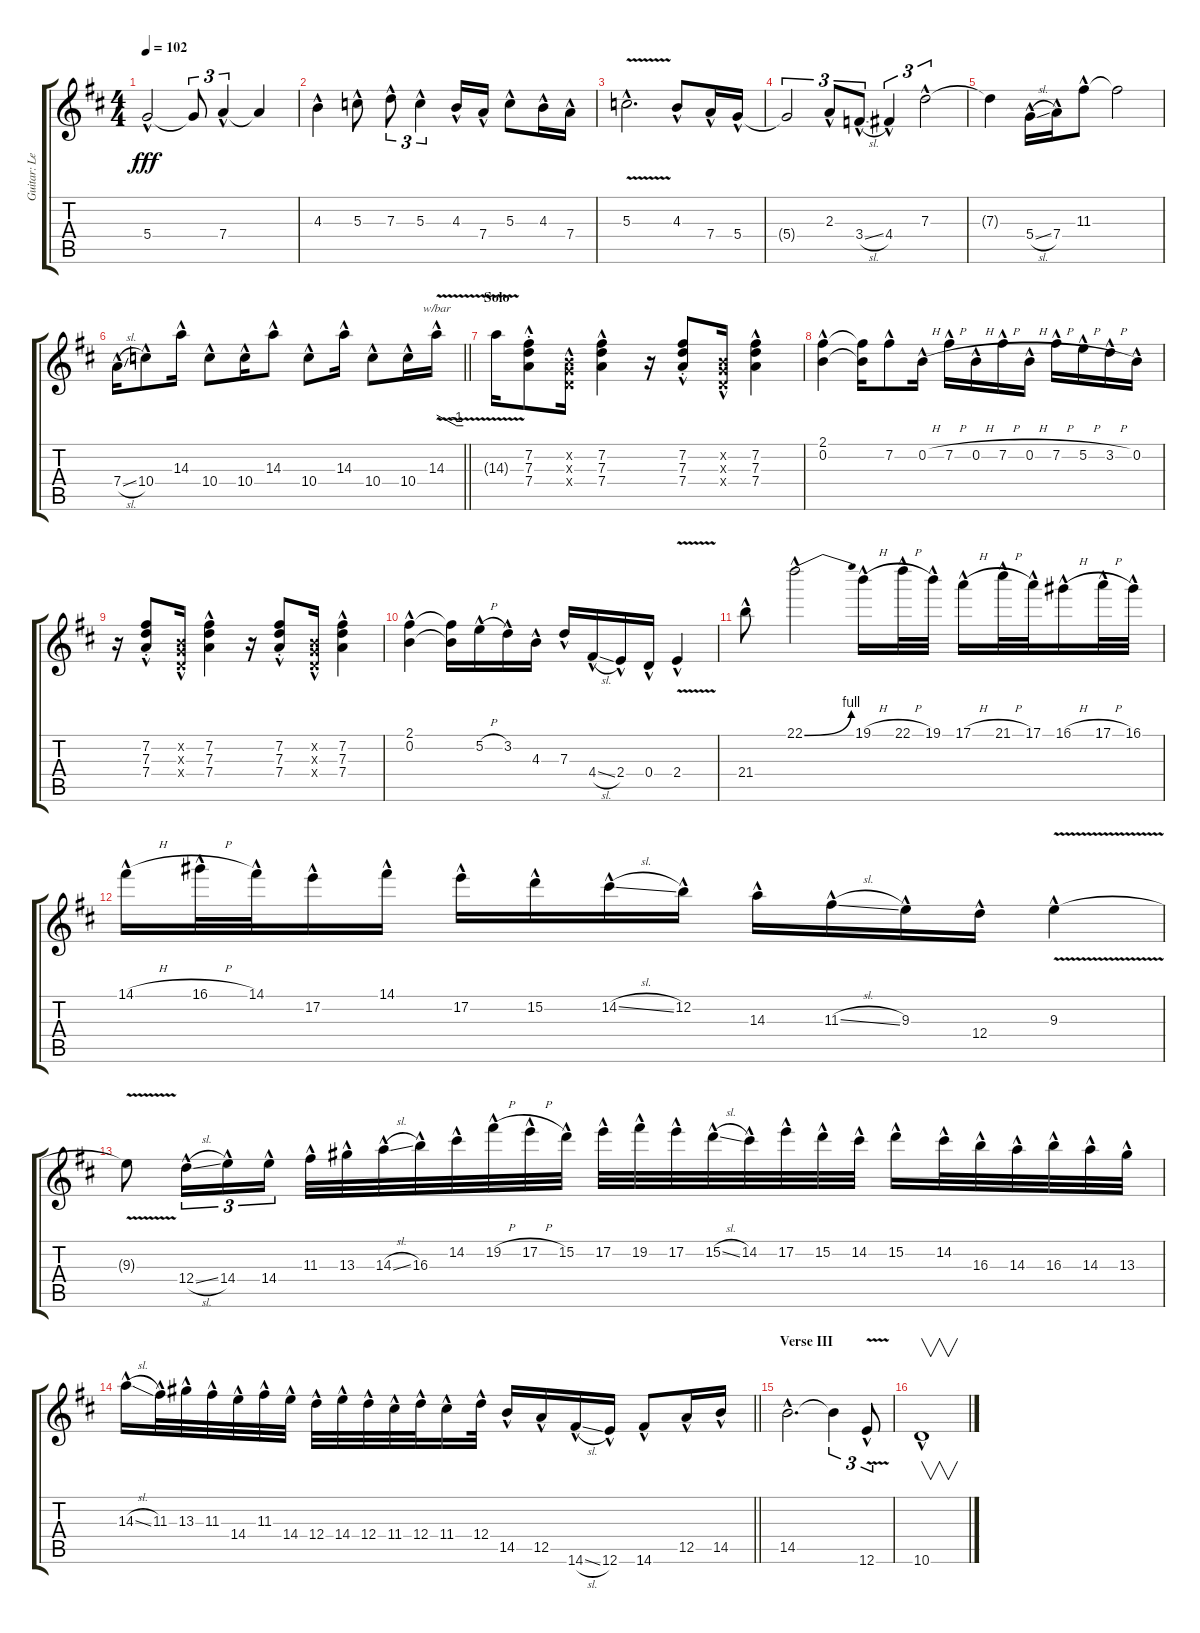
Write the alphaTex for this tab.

\track ("Guitar: Lead" "Guitar: Le") {instrument overdrivenguitar}
\staff {score tabs}
\tuning (E4 B3 G3 D3 A2 E2) {hide}
\ts (4 4)
\tempo 102
\clef g2
\ks d
5.4{hac}.2{dy fff} 5.4{t}.8{tu (3 2)} 7.4{hac}.4{tu (3 2)} 7.4{t}.4 |
4.3{hac}.4 5.3{hac}.8 7.3{hac}.8{tu (3 2)} 5.3{hac}.4{tu (3 2)} 4.3{hac}.16 7.4{hac}.16 5.3{hac}.8 4.3{hac}.16 7.4{hac}.16 |
5.3{v hac}.2{d} 4.3{hac}.8 7.4{hac}.16 5.4{hac}.16 |
5.4{t}.2{tu (3 2)} 2.3{hac}.8{tu (3 2)} 3.4{sl hac}.8{tu (3 2)} 4.4{hac}.4{tu (3 2)} 7.3{hac}.2{tu (3 2)} |
7.3{t}.4 5.4{sl hac}.16 7.4{hac}.16 11.3{hac}.8 11.3{t}.2 |
\barLineRight lightlight
7.4{sl hac}.16 10.4{hac}.8 14.3{hac}.16 10.4{hac}.8 10.4{hac}.16 14.3{hac}.8 10.4{hac}.8 14.3{hac}.16 10.4{hac}.8 10.4{hac}.16 14.3{v hac}.16{tbe (custom default 0 0 45 -4 60 -4)} |
\section ("" "Solo")
14.3{t}.16 (7.2{hac st} 7.3{hac st} 7.4{hac st}).8 (0.2{hac x} 0.3{hac x} 0.4{hac x}).16 (7.2{hac} 7.3{hac} 7.4{hac}).4 r.16 (7.2{hac st} 7.3{hac st} 7.4{hac st}).8 (0.2{hac x} 0.3{hac x} 0.4{hac x}).16 (7.2{hac} 7.3{hac} 7.4{hac}).4 |
(2.1{hac} 0.2{hac}).4 (2.1{t} 0.2{t}).16 7.2{hac}.8 0.2{h hac}.16 7.2{h hac}.16 0.2{h hac}.16 7.2{h hac}.16 0.2{h hac}.16 7.2{h hac}.16 5.2{h hac}.16 3.2{h hac}.16 0.2{hac}.16 |
r.16 (7.2{hac st} 7.3{hac st} 7.4{hac st}).8 (0.2{hac x} 0.3{hac x} 0.4{hac x}).16 (7.2{hac} 7.3{hac} 7.4{hac}).4 r.16 (7.2{hac st} 7.3{hac st} 7.4{hac st}).8 (0.2{hac x} 0.3{hac x} 0.4{hac x}).16 (7.2{hac} 7.3{hac} 7.4{hac}).4 |
(2.1{hac} 0.2{hac}).4 (2.1{t} 0.2{t}).16 5.2{h hac}.16 3.2{hac}.16 4.3{hac}.16 7.3{hac}.16 4.4{sl hac}.16 2.4{hac}.16 0.4{hac}.16 2.4{v hac}.4 |
21.4{hac}.8 22.1{be (bend 0 0 60 4) hac}.2 19.1{h hac}.16 22.1{h hac}.32 19.1{hac}.32 17.1{h hac}.16 21.1{h hac}.32 17.1{hac}.32 16.1{h hac}.16 17.1{h hac}.32 16.1{hac}.32 |
14.1{h hac}.16 16.1{h hac}.32 14.1{hac}.32 17.2{hac}.16 14.1{hac}.16 17.2{hac}.16 15.2{hac}.16 14.2{sl hac}.16 12.2{hac}.16 14.3{hac}.16 11.3{sl hac}.16 9.3{hac}.16 12.4{hac}.16 9.3{v hac}.4 |
9.3{t}.8 12.4{sl hac}.16{tu (3 2)} 14.4{hac}.16{tu (3 2)} 14.4{hac}.16{tu (3 2)} 11.3{hac}.32 13.3{hac}.32 14.3{sl hac}.32 16.3{hac}.32 14.2{hac}.32 19.2{h hac}.32 17.2{h hac}.32 15.2{hac}.32 17.2{hac}.32 19.2{hac}.32 17.2{hac}.32 15.2{sl hac}.32 14.2{hac}.32 17.2{hac}.32 15.2{hac}.32 14.2{hac}.32 15.2{hac}.16 14.2{hac}.32 16.3{hac}.32 14.3{hac}.32 16.3{hac}.32 14.3{hac}.32 13.3{hac}.32 |
\barLineRight lightlight
14.3{sl hac}.16 11.3{hac}.32 13.3{hac}.32 11.3{hac}.32 14.4{hac}.32 11.3{hac}.32 14.4{hac}.32 12.4{hac}.32 14.4{hac}.32 12.4{hac}.32 11.4{hac}.32 12.4{hac}.32 11.4{hac}.16 12.4{hac}.32 14.5{hac}.16 12.5{hac}.16 14.6{sl hac}.16 12.6{hac}.16 14.6{hac}.8 12.5{hac}.16 14.5{hac}.16 |
\section ("" "Verse III")
14.5{hac}.2{d} 14.5{t}.4{tu (3 2)} 12.6{v hac}.8{tu (3 2)} |
10.6{hac}.1{v}
